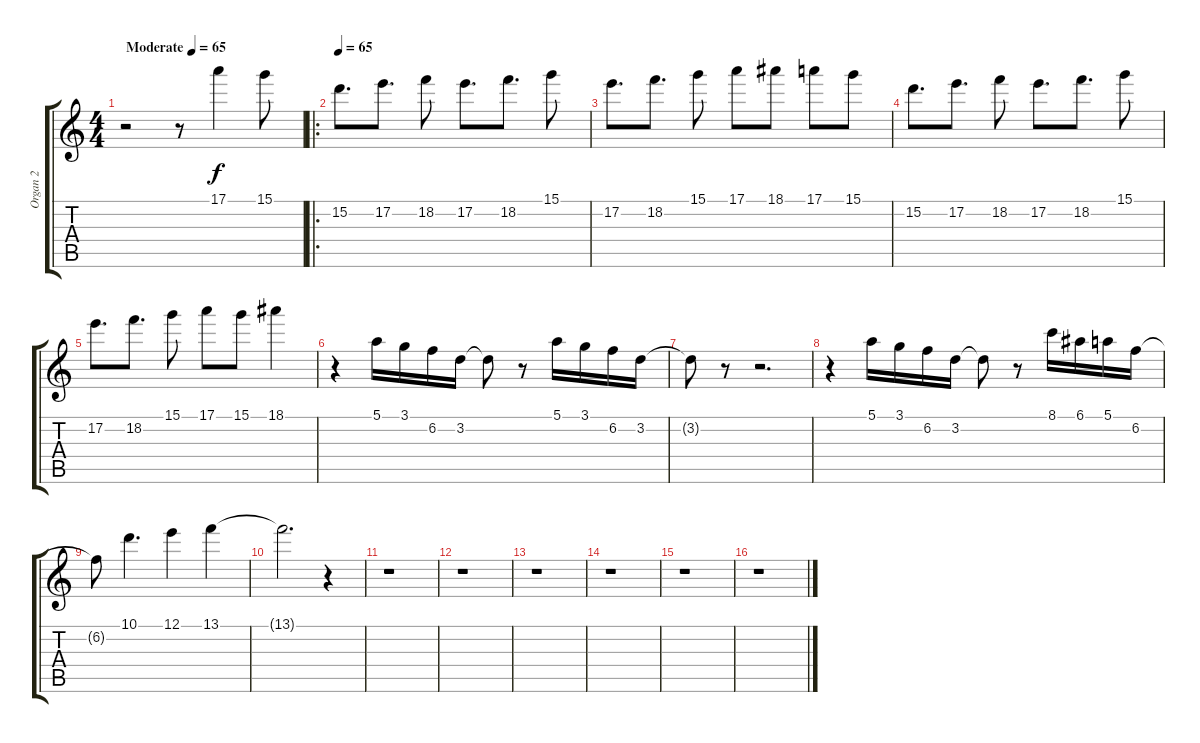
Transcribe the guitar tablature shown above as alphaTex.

\track ("Organ 2" "Organ 2") {instrument churchorgan}
\staff {score tabs}
\tuning (E5 B4 G4 D4 A3 E3) {hide}
\ts (4 4)
\tempo (65 "Moderate")
\clef g2
\ks c
r.2{dy f instrument churchorgan} r.8 17.1.4 15.1.8 |
\ro
\tempo 65
15.2.8{d} 17.2.8{d} 18.2.8 17.2.8{d} 18.2.8{d} 15.1.8 |
17.2.8{d} 18.2.8{d} 15.1.8 17.1.8 18.1.8 17.1.8 15.1.8 |
15.2.8{d} 17.2.8{d} 18.2.8 17.2.8{d} 18.2.8{d} 15.1.8 |
17.2.8{d} 18.2.8{d} 15.1.8 17.1.8 15.1.8 18.1.4 |
r.4 5.1.16 3.1.16 6.2.16 3.2.16 3.2{t}.8{volume 8} r.8 5.1.16{volume 13} 3.1.16 6.2.16 3.2.16 |
3.2{t}.8{volume 8} r.8 r.2{d} |
r.4 5.1.16{volume 13} 3.1.16 6.2.16 3.2.16 3.2{t}.8{volume 8} r.8 8.1.16{volume 13} 6.1.16 5.1.16 6.2.16 |
6.2{t}.8 10.1.4{d} 12.1.4 13.1.4 |
13.1{t}.2{d volume 3} r.4 |
r.1{volume 13} |
r.1 |
r.1 |
r.1 |
r.1 |
r.1
